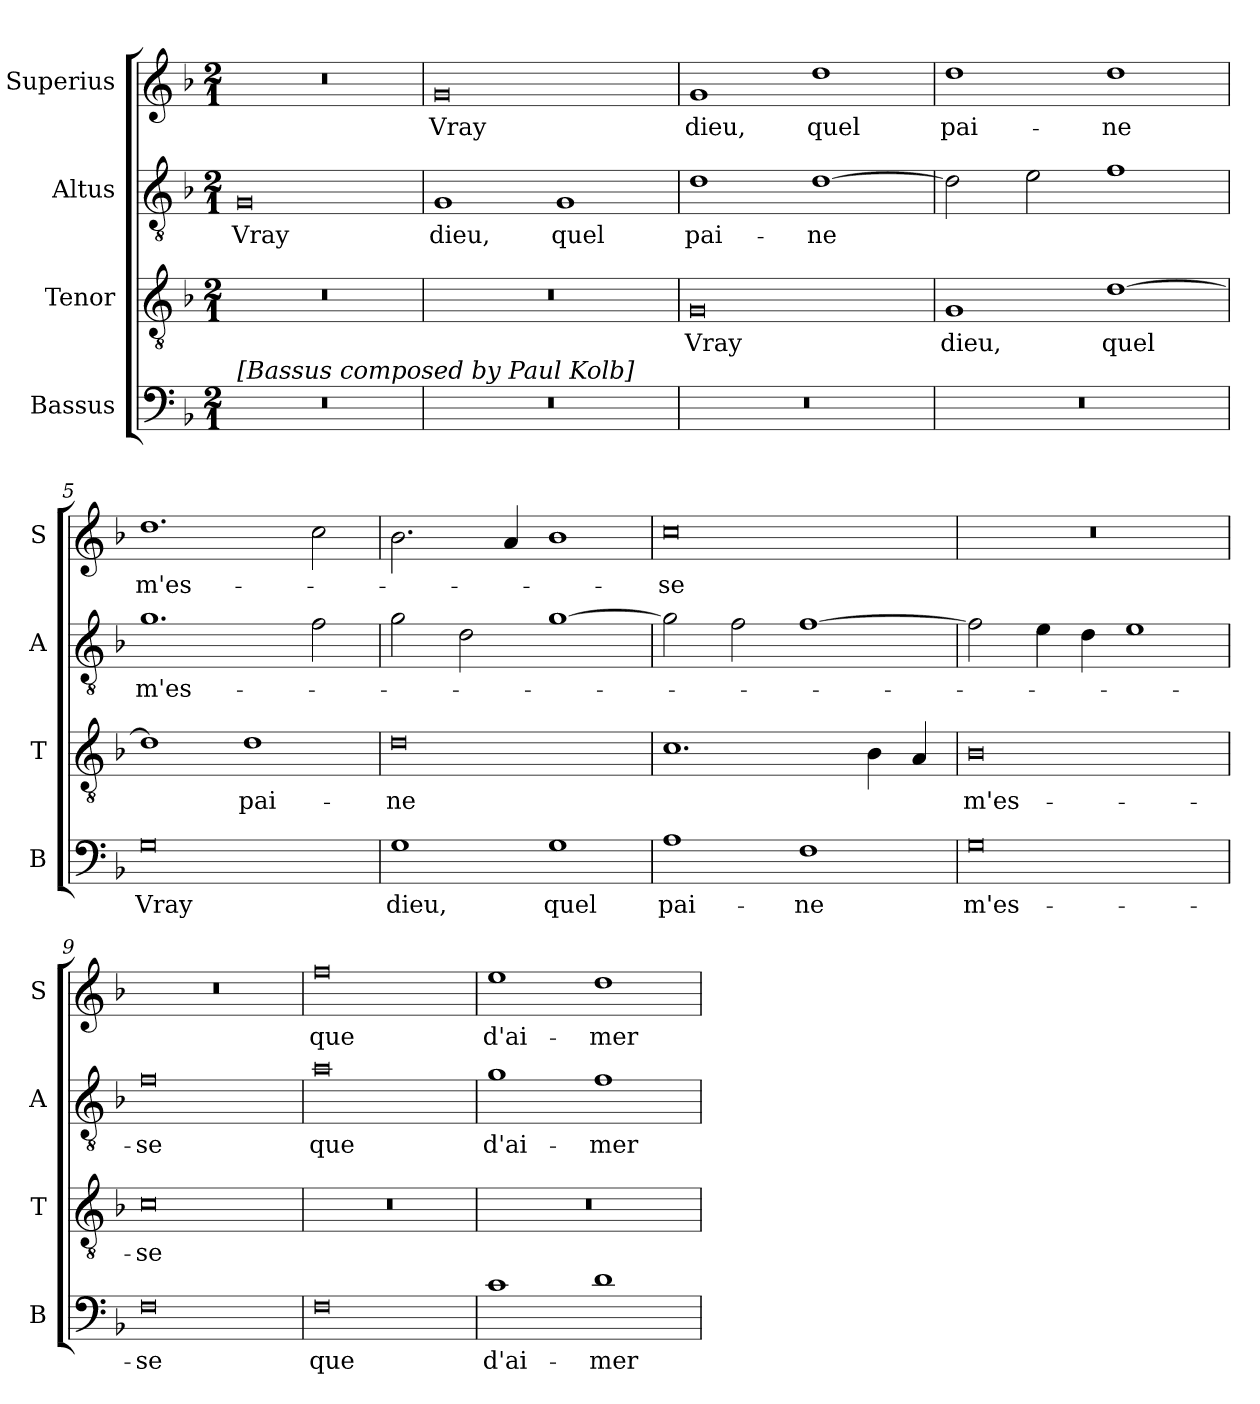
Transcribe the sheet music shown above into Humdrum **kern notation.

**kern	**text	**kern	**text	**kern	**text	**kern	**text
*part4	*part4	*part3	*part3	*part2	*part2	*part1	*part1
*staff4	*staff4	*staff3	*staff3	*staff2	*staff2	*staff1	*staff1
*I"Bassus	*	*I"Tenor	*	*I"Altus	*	*I"Superius	*
*I'B	*	*I'T	*	*I'A	*	*I'S	*
*clefF4	*	*clefGv2	*	*clefGv2	*	*clefG2	*
*k[b-]	*	*k[b-]	*	*k[b-]	*	*k[b-]	*
*M2/1	*	*M2/1	*	*M2/1	*	*M2/1	*
=1	=1	=1	=1	=1	=1	=1	=1
!LO:TX:a:t=[Bassus composed by Paul Kolb]	!	!	!	!	!	!	!
0r	.	0r	.	0G	Vray	0r	.
=2	=2	=2	=2	=2	=2	=2	=2
0r	.	0r	.	1G	dieu,	0g	Vray
.	.	.	.	1G	quel	.	.
=3	=3	=3	=3	=3	=3	=3	=3
0r	.	0G	Vray	1d	pai-	1g	dieu,
.	.	.	.	[1d	-ne	1dd	quel
=4	=4	=4	=4	=4	=4	=4	=4
0r	.	1G	dieu,	2d]	.	1dd	pai-
.	.	.	.	2e	.	.	.
.	.	[1d	quel	1f	.	1dd	-ne
=5	=5	=5	=5	=5	=5	=5	=5
!	!LO:LY:i	!	!	!	!	!	!
0G	Vray	1d]	.	1.g	m'es-	1.dd	m'es-
.	.	1d	pai-	.	.	.	.
.	.	.	.	2f	.	2cc	.
=6	=6	=6	=6	=6	=6	=6	=6
!	!LO:LY:i	!	!	!	!	!	!
1G	dieu,	0d	-ne	2g	.	2.b-	.
.	.	.	.	2d	.	.	.
.	.	.	.	.	.	4a	.
!	!LO:LY:i	!	!	!	!	!	!
1G	quel	.	.	[1g	.	1b-	.
=7	=7	=7	=7	=7	=7	=7	=7
!	!LO:LY:i	!	!	!	!	!	!
1A	pai-	1.c	.	2g]	.	0cc	-se
.	.	.	.	2f	.	.	.
!	!LO:LY:i	!	!	!	!	!	!
1F	-ne	.	.	[1f	.	.	.
.	.	4B-	.	.	.	.	.
.	.	4A	.	.	.	.	.
=8	=8	=8	=8	=8	=8	=8	=8
!	!LO:LY:i	!	!	!	!	!	!
0G	m'es-	0B-	m'es-	2f]	.	0r	.
.	.	.	.	4e	.	.	.
.	.	.	.	4d	.	.	.
.	.	.	.	1e	.	.	.
=9	=9	=9	=9	=9	=9	=9	=9
!	!LO:LY:i	!	!	!	!	!	!
0F	-se	0c	-se	0f	-se	0r	.
=10	=10	=10	=10	=10	=10	=10	=10
!	!LO:LY:i	!	!	!	!	!	!
0F	que	0r	.	0a	que	0ff	que
=11	=11	=11	=11	=11	=11	=11	=11
!	!LO:LY:i	!	!	!	!	!	!
1c	d'ai-	0r	.	1g	d'ai-	1ee	d'ai-
!	!LO:LY:i	!	!	!	!	!	!
1d	-mer	.	.	1f	-mer	1dd	-mer
=	=	=	=	=	=	=	=
*-	*-	*-	*-	*-	*-	*-	*-
